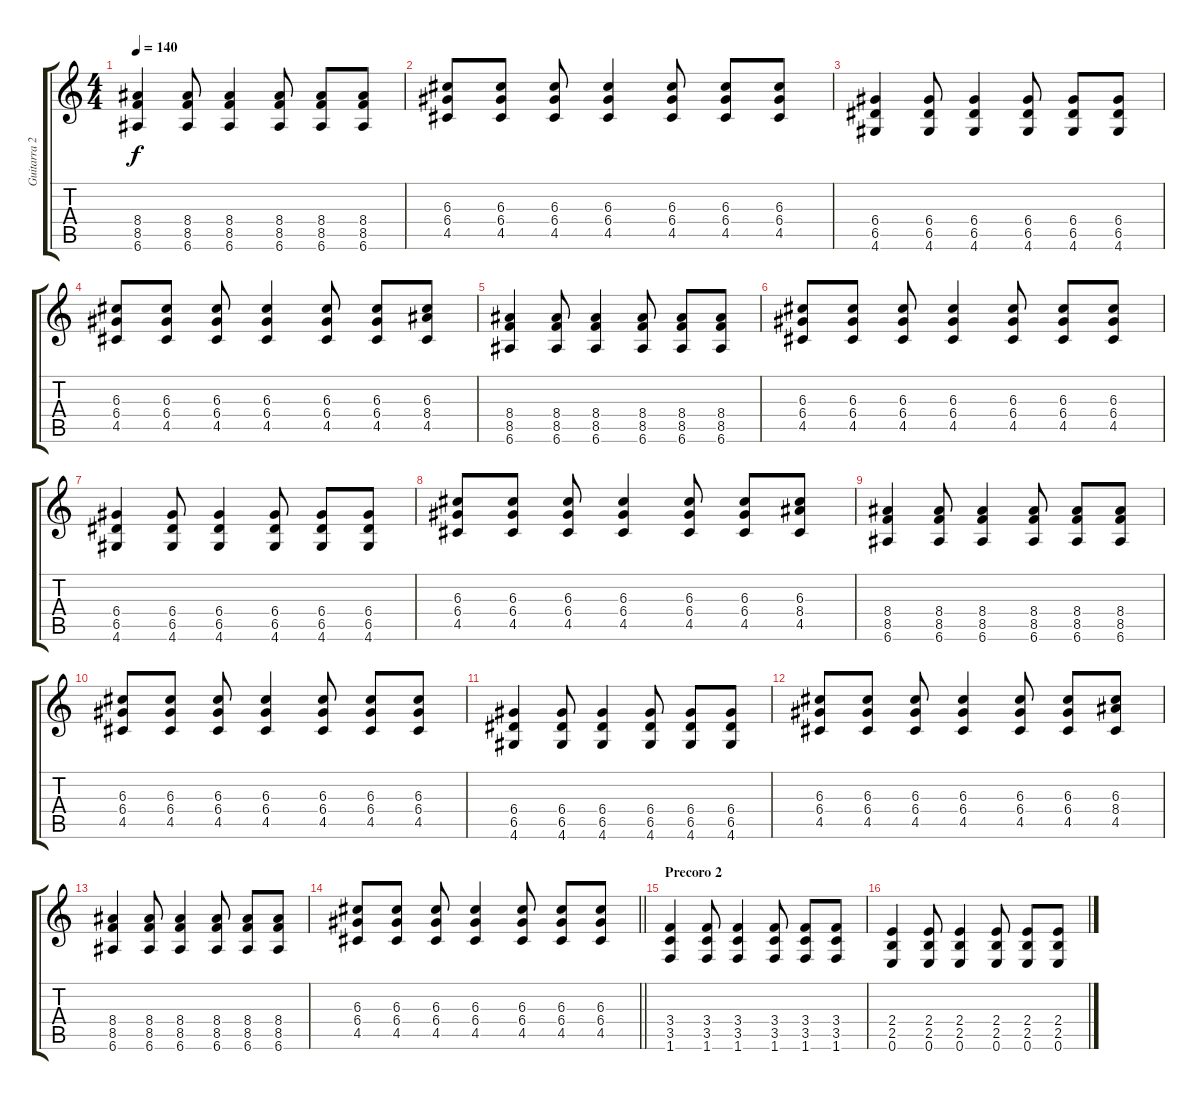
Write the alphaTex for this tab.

\track ("Guitarra 2" "Guitarra 2") {instrument distortionguitar}
\staff {score tabs}
\tuning (E4 B3 G3 D3 A2 E2) {hide}
\ts (4 4)
\tempo 140
\clef g2
\ks c
(8.4 8.5 6.6).4{dy f} (8.4 8.5 6.6).8 (8.4 8.5 6.6).4 (8.4 8.5 6.6).8 (8.4 8.5 6.6).8 (8.4 8.5 6.6).8 |
(6.3 6.4 4.5).8 (6.3 6.4 4.5).8 (6.3 6.4 4.5).8 (6.3 6.4 4.5).4 (6.3 6.4 4.5).8 (6.3 6.4 4.5).8 (6.3 6.4 4.5).8 |
(6.4 6.5 4.6).4{volume 13 balance 7} (6.4 6.5 4.6).8 (6.4 6.5 4.6).4 (6.4 6.5 4.6).8 (6.4 6.5 4.6).8 (6.4 6.5 4.6).8 |
(6.3 6.4 4.5).8 (6.3 6.4 4.5).8 (6.3 6.4 4.5).8 (6.3 6.4 4.5).4 (6.3 6.4 4.5).8 (6.3 6.4 4.5).8 (6.3 8.4 4.5).8 |
(8.4 8.5 6.6).4 (8.4 8.5 6.6).8 (8.4 8.5 6.6).4 (8.4 8.5 6.6).8 (8.4 8.5 6.6).8 (8.4 8.5 6.6).8 |
(6.3 6.4 4.5).8 (6.3 6.4 4.5).8 (6.3 6.4 4.5).8 (6.3 6.4 4.5).4 (6.3 6.4 4.5).8 (6.3 6.4 4.5).8 (6.3 6.4 4.5).8 |
(6.4 6.5 4.6).4{volume 13 balance 7} (6.4 6.5 4.6).8 (6.4 6.5 4.6).4 (6.4 6.5 4.6).8 (6.4 6.5 4.6).8 (6.4 6.5 4.6).8 |
(6.3 6.4 4.5).8 (6.3 6.4 4.5).8 (6.3 6.4 4.5).8 (6.3 6.4 4.5).4 (6.3 6.4 4.5).8 (6.3 6.4 4.5).8 (6.3 8.4 4.5).8 |
(8.4 8.5 6.6).4 (8.4 8.5 6.6).8 (8.4 8.5 6.6).4 (8.4 8.5 6.6).8 (8.4 8.5 6.6).8 (8.4 8.5 6.6).8 |
(6.3 6.4 4.5).8 (6.3 6.4 4.5).8 (6.3 6.4 4.5).8 (6.3 6.4 4.5).4 (6.3 6.4 4.5).8 (6.3 6.4 4.5).8 (6.3 6.4 4.5).8 |
(6.4 6.5 4.6).4{volume 13 balance 7} (6.4 6.5 4.6).8 (6.4 6.5 4.6).4 (6.4 6.5 4.6).8 (6.4 6.5 4.6).8 (6.4 6.5 4.6).8 |
(6.3 6.4 4.5).8 (6.3 6.4 4.5).8 (6.3 6.4 4.5).8 (6.3 6.4 4.5).4 (6.3 6.4 4.5).8 (6.3 6.4 4.5).8 (6.3 8.4 4.5).8 |
(8.4 8.5 6.6).4 (8.4 8.5 6.6).8 (8.4 8.5 6.6).4 (8.4 8.5 6.6).8 (8.4 8.5 6.6).8 (8.4 8.5 6.6).8 |
\barLineRight lightlight
(6.3 6.4 4.5).8 (6.3 6.4 4.5).8 (6.3 6.4 4.5).8 (6.3 6.4 4.5).4 (6.3 6.4 4.5).8 (6.3 6.4 4.5).8 (6.3 6.4 4.5).8 |
\section ("" "Precoro 2")
(3.4 3.5 1.6).4 (3.4 3.5 1.6).8 (3.4 3.5 1.6).4 (3.4 3.5 1.6).8 (3.4 3.5 1.6).8 (3.4 3.5 1.6).8 |
(2.4 2.5 0.6).4 (2.4 2.5 0.6).8 (2.4 2.5 0.6).4 (2.4 2.5 0.6).8 (2.4 2.5 0.6).8 (2.4 2.5 0.6).8
